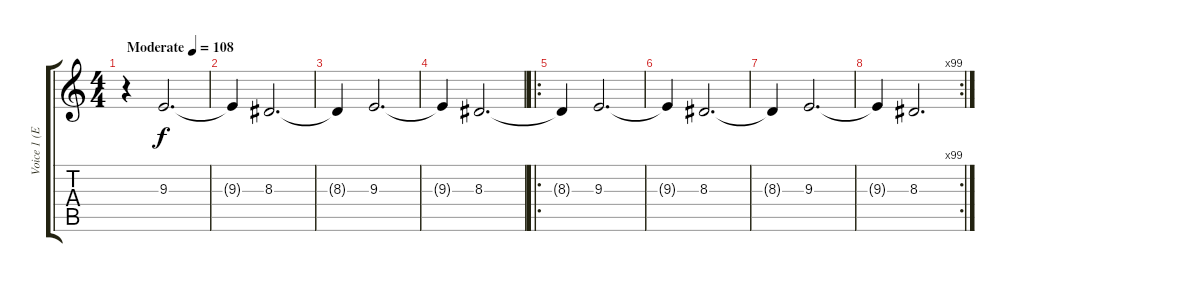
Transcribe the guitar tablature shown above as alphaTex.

\track ("Voice 1 (Echo)" "Voice 1 (E") {instrument choiraahs}
\staff {score tabs}
\tuning (E4 B3 G3 D3 A2 E2) {hide}
\ts (4 4)
\tempo (108 "Moderate")
\clef g2
\ks c
r.4{dy f instrument choiraahs} 9.3.2{d} |
9.3{t}.4 8.3.2{d} |
8.3{t}.4 9.3.2{d} |
9.3{t}.4 8.3.2{d} |
\ro
8.3{t}.4 9.3.2{d} |
9.3{t}.4 8.3.2{d} |
8.3{t}.4 9.3.2{d} |
\rc 99
9.3{t}.4 8.3.2{d}
